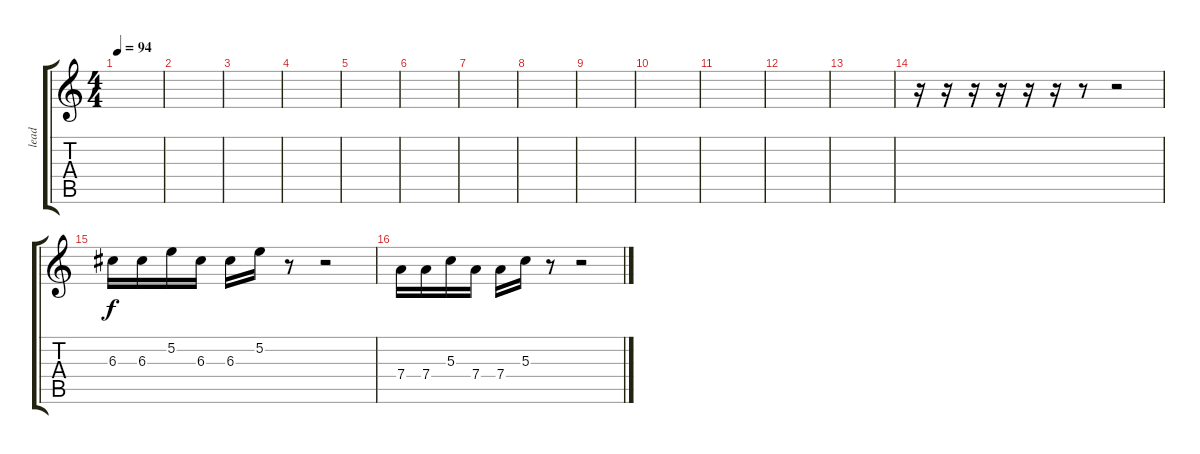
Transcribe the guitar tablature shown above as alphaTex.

\track ("lead" "lead") {instrument distortionguitar}
\staff {score tabs}
\tuning (E4 B3 G3 D3 A2 E2) {hide}
\ts (4 4)
\tempo 94
\clef g2
\ks c
|
|
|
|
|
|
|
|
|
|
|
|
|
r.16 r.16 r.16 r.16 r.16 r.16 r.8 r.2 |
6.3.16 6.3.16 5.2.16 6.3.16 6.3.16 5.2.16 r.8 r.2 |
7.4.16 7.4.16 5.3.16 7.4.16 7.4.16 5.3.16 r.8 r.2
